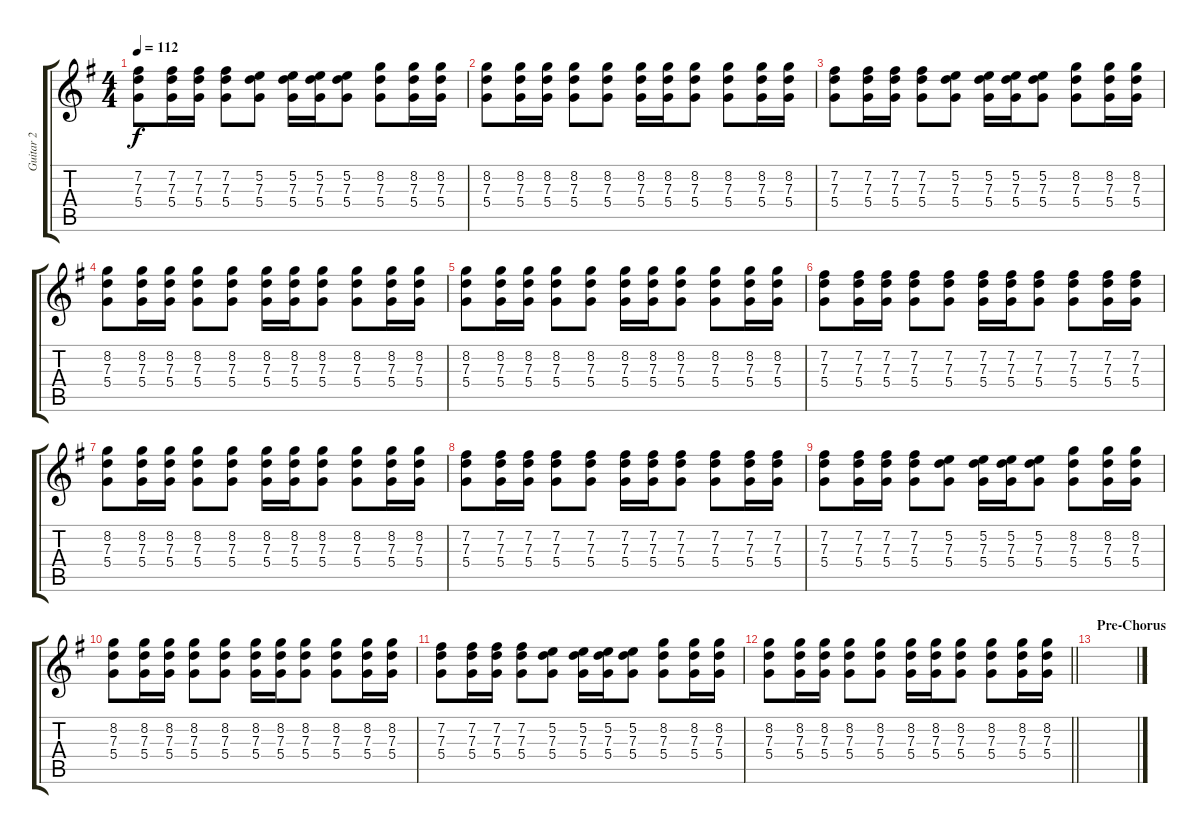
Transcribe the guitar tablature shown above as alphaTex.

\track ("Guitar 2" "Guitar 2") {instrument acousticguitarsteel}
\staff {score tabs}
\tuning (E4 B3 G3 D3 A2 E2) {hide}
\ts (4 4)
\tempo 112
\clef g2
\ks g
(7.2 7.3 5.4).8{dy f} (7.2 7.3 5.4).16 (7.2 7.3 5.4).16 (7.2 7.3 5.4).8 (5.2 7.3 5.4).8 (5.2 7.3 5.4).16 (5.2 7.3 5.4).16 (5.2 7.3 5.4).8 (8.2 7.3 5.4).8 (8.2 7.3 5.4).16 (8.2 7.3 5.4).16 |
(8.2 7.3 5.4).8 (8.2 7.3 5.4).16 (8.2 7.3 5.4).16 (8.2 7.3 5.4).8 (8.2 7.3 5.4).8 (8.2 7.3 5.4).16 (8.2 7.3 5.4).16 (8.2 7.3 5.4).8 (8.2 7.3 5.4).8 (8.2 7.3 5.4).16 (8.2 7.3 5.4).16 |
(7.2 7.3 5.4).8 (7.2 7.3 5.4).16 (7.2 7.3 5.4).16 (7.2 7.3 5.4).8 (5.2 7.3 5.4).8 (5.2 7.3 5.4).16 (5.2 7.3 5.4).16 (5.2 7.3 5.4).8 (8.2 7.3 5.4).8 (8.2 7.3 5.4).16 (8.2 7.3 5.4).16 |
(8.2 7.3 5.4).8 (8.2 7.3 5.4).16 (8.2 7.3 5.4).16 (8.2 7.3 5.4).8 (8.2 7.3 5.4).8 (8.2 7.3 5.4).16 (8.2 7.3 5.4).16 (8.2 7.3 5.4).8 (8.2 7.3 5.4).8 (8.2 7.3 5.4).16 (8.2 7.3 5.4).16 |
(8.2 7.3 5.4).8 (8.2 7.3 5.4).16 (8.2 7.3 5.4).16 (8.2 7.3 5.4).8 (8.2 7.3 5.4).8 (8.2 7.3 5.4).16 (8.2 7.3 5.4).16 (8.2 7.3 5.4).8 (8.2 7.3 5.4).8 (8.2 7.3 5.4).16 (8.2 7.3 5.4).16 |
(7.2 7.3 5.4).8 (7.2 7.3 5.4).16 (7.2 7.3 5.4).16 (7.2 7.3 5.4).8 (7.2 7.3 5.4).8 (7.2 7.3 5.4).16 (7.2 7.3 5.4).16 (7.2 7.3 5.4).8 (7.2 7.3 5.4).8 (7.2 7.3 5.4).16 (7.2 7.3 5.4).16 |
(8.2 7.3 5.4).8 (8.2 7.3 5.4).16 (8.2 7.3 5.4).16 (8.2 7.3 5.4).8 (8.2 7.3 5.4).8 (8.2 7.3 5.4).16 (8.2 7.3 5.4).16 (8.2 7.3 5.4).8 (8.2 7.3 5.4).8 (8.2 7.3 5.4).16 (8.2 7.3 5.4).16 |
(7.2 7.3 5.4).8 (7.2 7.3 5.4).16 (7.2 7.3 5.4).16 (7.2 7.3 5.4).8 (7.2 7.3 5.4).8 (7.2 7.3 5.4).16 (7.2 7.3 5.4).16 (7.2 7.3 5.4).8 (7.2 7.3 5.4).8 (7.2 7.3 5.4).16 (7.2 7.3 5.4).16 |
(7.2 7.3 5.4).8 (7.2 7.3 5.4).16 (7.2 7.3 5.4).16 (7.2 7.3 5.4).8 (5.2 7.3 5.4).8 (5.2 7.3 5.4).16 (5.2 7.3 5.4).16 (5.2 7.3 5.4).8 (8.2 7.3 5.4).8 (8.2 7.3 5.4).16 (8.2 7.3 5.4).16 |
(8.2 7.3 5.4).8 (8.2 7.3 5.4).16 (8.2 7.3 5.4).16 (8.2 7.3 5.4).8 (8.2 7.3 5.4).8 (8.2 7.3 5.4).16 (8.2 7.3 5.4).16 (8.2 7.3 5.4).8 (8.2 7.3 5.4).8 (8.2 7.3 5.4).16 (8.2 7.3 5.4).16 |
(7.2 7.3 5.4).8 (7.2 7.3 5.4).16 (7.2 7.3 5.4).16 (7.2 7.3 5.4).8 (5.2 7.3 5.4).8 (5.2 7.3 5.4).16 (5.2 7.3 5.4).16 (5.2 7.3 5.4).8 (8.2 7.3 5.4).8 (8.2 7.3 5.4).16 (8.2 7.3 5.4).16 |
\barLineRight lightlight
(8.2 7.3 5.4).8 (8.2 7.3 5.4).16 (8.2 7.3 5.4).16 (8.2 7.3 5.4).8 (8.2 7.3 5.4).8 (8.2 7.3 5.4).16 (8.2 7.3 5.4).16 (8.2 7.3 5.4).8 (8.2 7.3 5.4).8 (8.2 7.3 5.4).16 (8.2 7.3 5.4).16 |
\section ("" "Pre-Chorus")
